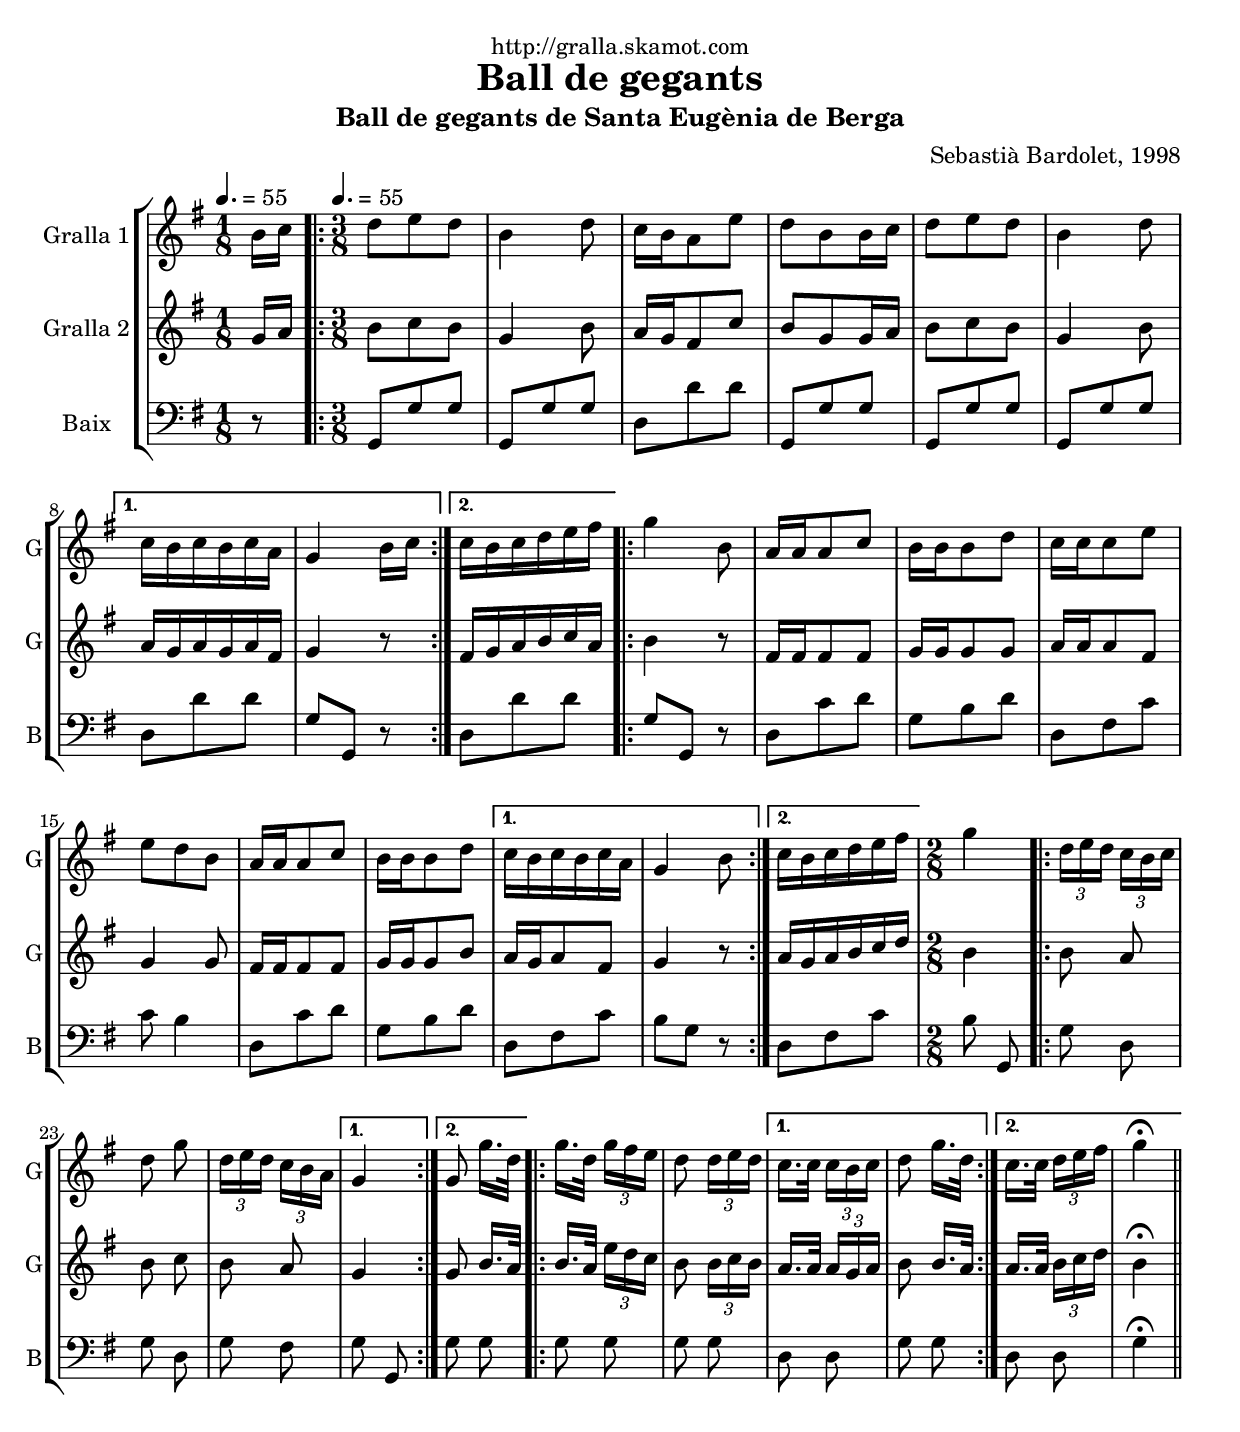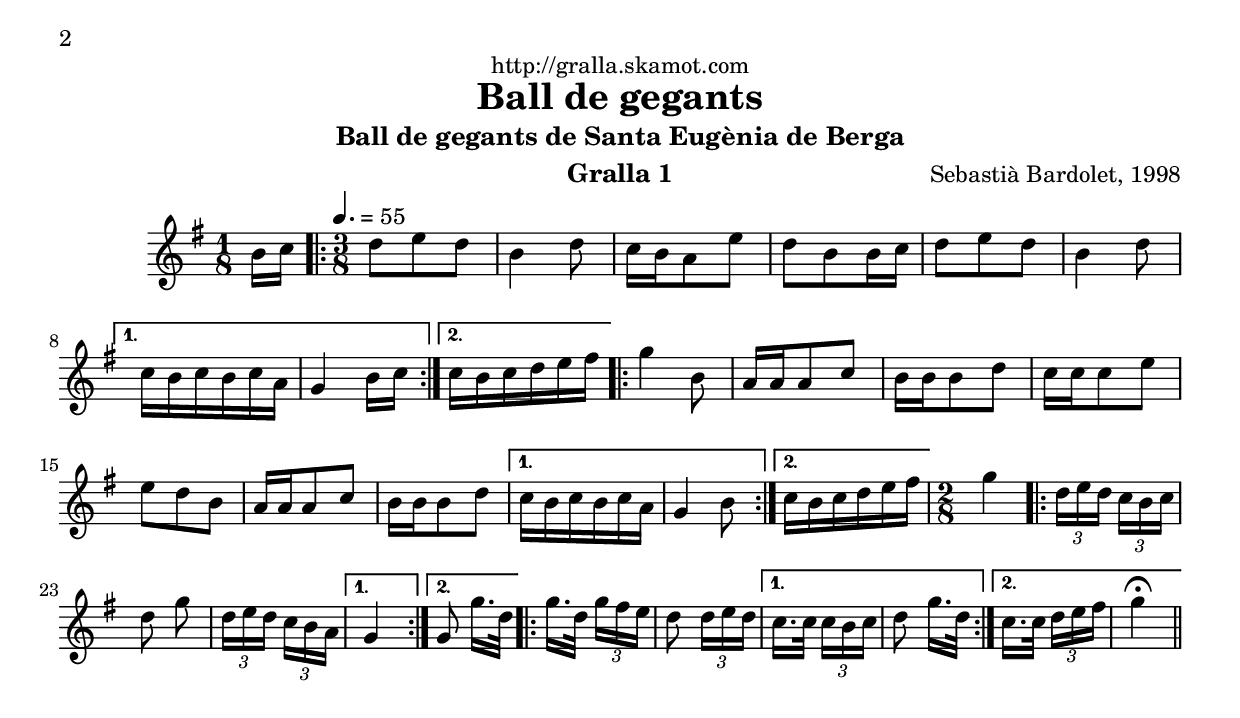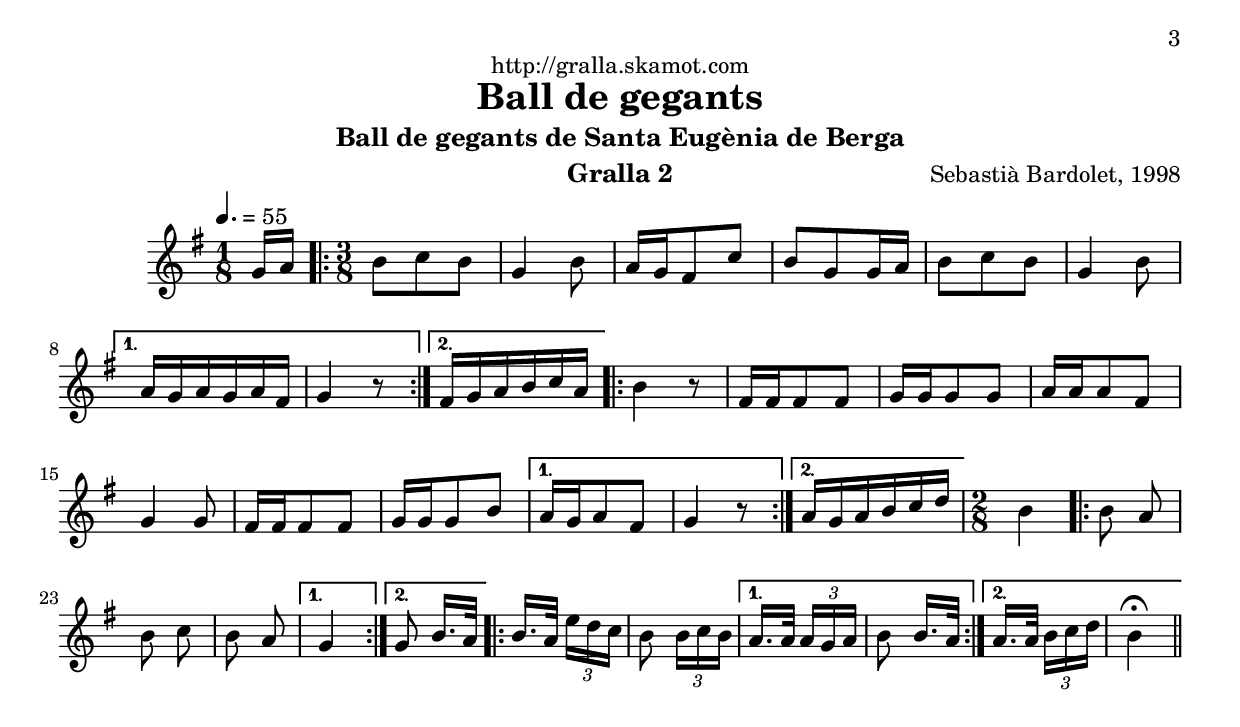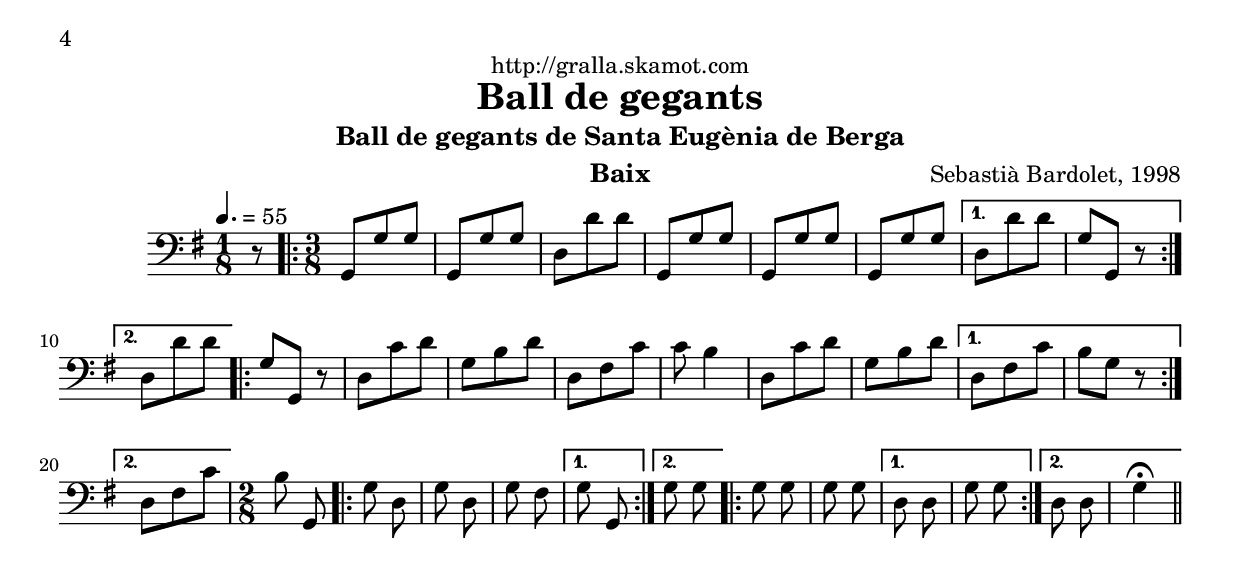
\version "2.16.2"

\header {
  dedication="http://gralla.skamot.com"
  title="Ball de gegants"
  subtitle="Ball de gegants de Santa Eugènia de Berga"
  subsubtitle=""
  poet=""
  meter=""
  piece=""
  composer="Sebastià Bardolet, 1998"
  arranger=""
  opus=""
  instrument=""
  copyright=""
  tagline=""
}

liniaroAa =
\relative b'
{
  \clef treble
  \key g \major
  \time 1/8
  b16 c \tempo 4. = 55  |
  \time 3/8   \repeat volta 2 { d8 e d  |
  b4 d8  |
  c16 b a8 e'  |
  %05
  d8 b b16 c  |
  d8 e d  |
  b4 d8 }
  \alternative { { c16 b c b c a  |
  g4 b16 c }
  %10
  { c16 b c d e fis } }
  \repeat volta 2 {
  g4 b,8  |
  a16 a a8 c  |
  b16 b b8 d  |
  c16 c c8 e  |
  %15
  e8 d b  |
  a16 a a8 c  |
  b16 b b8 d }
  \alternative { { c16 b c b c a  |
  g4 b8 }
  %20
  { c16 b c d e fis } }
  \time 2/8   g4  |
  \repeat volta 2 { \times 2/3 { d16 e d } \times 2/3 { c b c }  |
  d8 g  |
  \times 2/3 { d16 e d } \times 2/3 { c b a } }
  %25
  \alternative { { g4 }
  { g8 g'16. d32 } }
  \repeat volta 2 {
  g16. d32 \times 2/3 { g16 fis e }  |
  d8 \times 2/3 { d16 e d } }
  \alternative { { c16. c32 \times 2/3 { c16 b c }  |
  %30
  d8 g16. d32 }
  { c16. c32 \times 2/3 { d16 e fis }  |
  g4 \fermata } } \bar "||"
}

liniaroAb =
\relative g'
{
  \tempo 4. = 55
  \clef treble
  \key g \major
  \time 1/8
  g16 a  |
  \time 3/8   \repeat volta 2 { b8 c b  |
  g4 b8  |
  a16 g fis8 c'  |
  %05
  b8 g g16 a  |
  b8 c b  |
  g4 b8 }
  \alternative { { a16 g a g a fis  |
  g4 r8 }
  %10
  { fis16 g a b c a } }
  \repeat volta 2 {
  b4 r8  |
  fis16 fis fis8 fis  |
  g16 g g8 g  |
  a16 a a8 fis  |
  %15
  g4 g8  |
  fis16 fis fis8 fis  |
  g16 g g8 b }
  \alternative { { a16 g a8 fis  |
  g4 r8 }
  %20
  { a16 g a b c d } }
  \time 2/8   b4  |
  \repeat volta 2 { b8 a  |
  b8 c  |
  b8 a }
  %25
  \alternative { { g4 }
  { g8 b16. a32 } }
  \repeat volta 2 {
  b16. a32 \times 2/3 { e'16 d c }  |
  b8 \times 2/3 { b16 c b } }
  \alternative { { a16. a32 \times 2/3 { a16 g a }  |
  %30
  b8 b16. a32 }
  { a16. a32 \times 2/3 { b16 c d }  |
  b4 \fermata } } \bar "||"
}

liniaroAc =
\relative g,
{
  \tempo 4. = 55
  \clef bass
  \key g \major
  \time 1/8
  r8  |
  \time 3/8   \repeat volta 2 { g8 g' g  |
  g,8 g' g  |
  d8 d' d  |
  %05
  g,,8 g' g  |
  g,8 g' g  |
  g,8 g' g }
  \alternative { { d8 d' d  |
  g,8 g, r }
  %10
  { d'8 d' d } }
  \repeat volta 2 {
  g,8 g, r  |
  d'8 c' d  |
  g,8 b d  |
  d,8 fis c'  |
  %15
  c8 b4  |
  d,8 c' d  |
  g,8 b d }
  \alternative { { d,8 fis c'  |
  b8 g r }
  %20
  { d8 fis c' } }
  \time 2/8   b8 g,  |
  \repeat volta 2 { g'8 d  |
  g8 d  |
  g8 fis }
  %25
  \alternative { { g8 g, }
  { g'8 g } }
  \repeat volta 2 {
  g8 g  |
  g8 g }
  \alternative { { d8 d  |
  %30
  g8 g }
  { d8 d  |
  g4 \fermata } } \bar "||"
}

\bookpart {
  \score {
    \new StaffGroup {
      \override Score.RehearsalMark #'self-alignment-X = #LEFT
      <<
        \new Staff \with {instrumentName = #"Gralla 1" shortInstrumentName = #"G"} \liniaroAa
        \new Staff \with {instrumentName = #"Gralla 2" shortInstrumentName = #"G"} \liniaroAb
        \new Staff \with {instrumentName = #"Baix" shortInstrumentName = #"B"} \liniaroAc
      >>
    }
    \layout {}
  }
  \score { \unfoldRepeats
    \new StaffGroup {
      \override Score.RehearsalMark #'self-alignment-X = #LEFT
      <<
        \new Staff \with {instrumentName = #"Gralla 1" shortInstrumentName = #"G"} \liniaroAa
        \new Staff \with {instrumentName = #"Gralla 2" shortInstrumentName = #"G"} \liniaroAb
        \new Staff \with {instrumentName = #"Baix" shortInstrumentName = #"B"} \liniaroAc
      >>
    }
    \midi {
      \set Staff.midiInstrument = "oboe"
      \set DrumStaff.midiInstrument = "drums"
    }
  }
}

\bookpart {
  \header {instrument="Gralla 1"}
  \score {
    \new StaffGroup {
      \override Score.RehearsalMark #'self-alignment-X = #LEFT
      <<
        \new Staff \liniaroAa
      >>
    }
    \layout {}
  }
  \score { \unfoldRepeats
    \new StaffGroup {
      \override Score.RehearsalMark #'self-alignment-X = #LEFT
      <<
        \new Staff \liniaroAa
      >>
    }
    \midi {
      \set Staff.midiInstrument = "oboe"
      \set DrumStaff.midiInstrument = "drums"
    }
  }
}

\bookpart {
  \header {instrument="Gralla 2"}
  \score {
    \new StaffGroup {
      \override Score.RehearsalMark #'self-alignment-X = #LEFT
      <<
        \new Staff \liniaroAb
      >>
    }
    \layout {}
  }
  \score { \unfoldRepeats
    \new StaffGroup {
      \override Score.RehearsalMark #'self-alignment-X = #LEFT
      <<
        \new Staff \liniaroAb
      >>
    }
    \midi {
      \set Staff.midiInstrument = "oboe"
      \set DrumStaff.midiInstrument = "drums"
    }
  }
}

\bookpart {
  \header {instrument="Baix"}
  \score {
    \new StaffGroup {
      \override Score.RehearsalMark #'self-alignment-X = #LEFT
      <<
        \new Staff \liniaroAc
      >>
    }
    \layout {}
  }
  \score { \unfoldRepeats
    \new StaffGroup {
      \override Score.RehearsalMark #'self-alignment-X = #LEFT
      <<
        \new Staff \liniaroAc
      >>
    }
    \midi {
      \set Staff.midiInstrument = "oboe"
      \set DrumStaff.midiInstrument = "drums"
    }
  }
}

